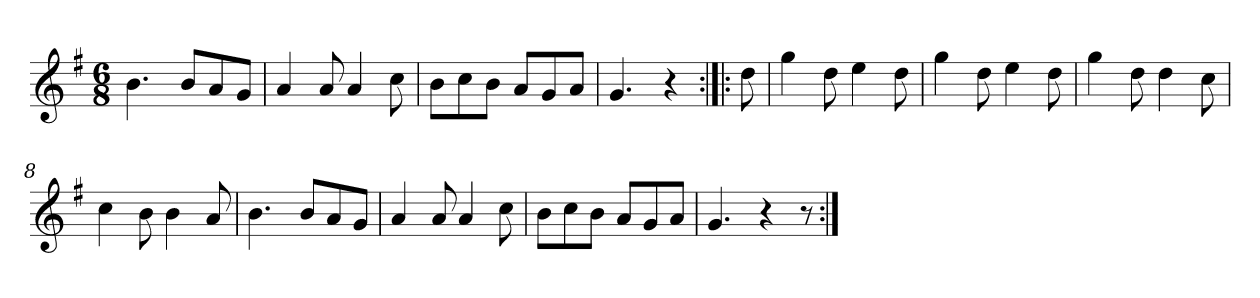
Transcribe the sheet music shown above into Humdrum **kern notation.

**kern
*part1
*staff1
*clefG2
*k[f#]
*G:
*M6/8
*MM120
=1
4.b
8b/L
8a/
8g/J
=2
4a
8a
4a
8cc
=3
8b\L
8cc\
8b\J
8a/L
8g/
8a/J
=4
4.g
4r
=:|!|:
8dd
=5
4gg
8dd
4ee
8dd
=6
4gg
8dd
4ee
8dd
=7
4gg
8dd
4dd
8cc
=8
4cc
8b
4b
8a
=9
4.b
8b/L
8a/
8g/J
=10
4a
8a
4a
8cc
=11
8b\L
8cc\
8b\J
8a/L
8g/
8a/J
=12
4.g
4r
8r
=:|!
*-
